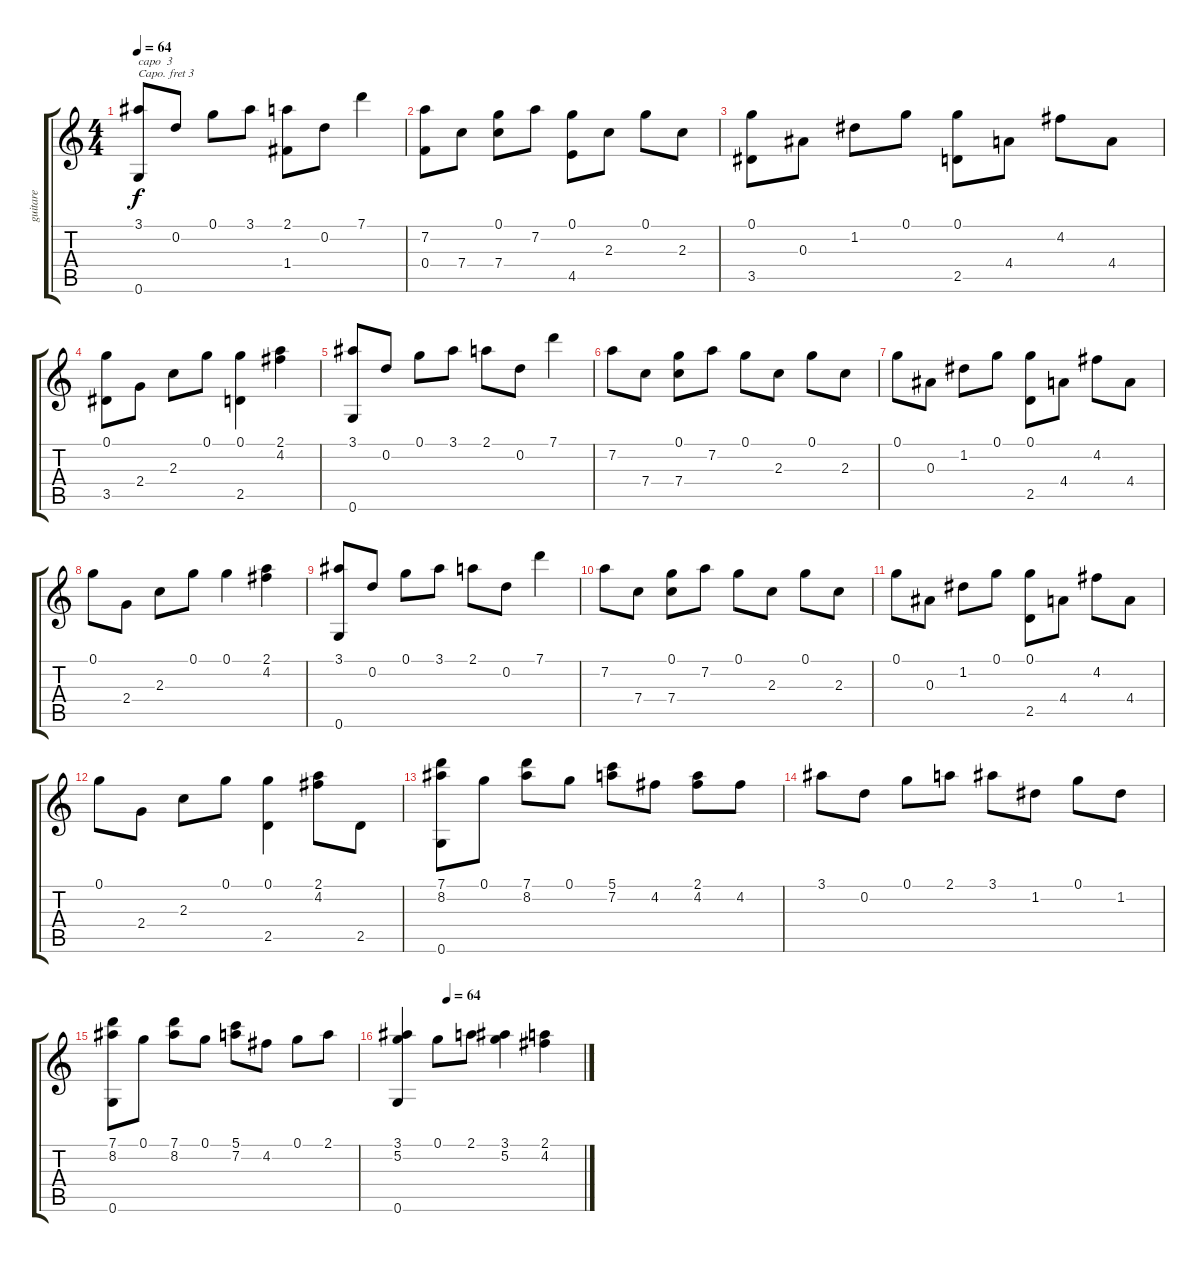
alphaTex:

\track ("guitare" "guitare") {instrument acousticguitarnylon}
\staff {score tabs}
\capo 3
\tuning (E4 B3 G3 D3 A2 E2) {hide}
\ts (4 4)
\tempo 64
\clef g2
\ks c
(3.1 0.6).8{txt "capo  3" dy f instrument acousticguitarnylon} 0.2.8 0.1.8 3.1.8 (2.1 1.4).8 0.2.8 7.1.4 |
(7.2 0.4).8 7.4.8 (0.1 7.4).8 7.2.8 (0.1 4.5).8 2.3.8 0.1.8 2.3.8 |
(0.1 3.5).8 0.3.8 1.2.8 0.1.8 (0.1 2.5).8 4.4.8 4.2.8 4.4.8 |
(0.1 3.5).8 2.4.8 2.3.8 0.1.8 (0.1 2.5).4 (2.1 4.2).4 |
(3.1 0.6).8 0.2.8 0.1.8 3.1.8 2.1.8 0.2.8 7.1.4 |
7.2.8 7.4.8 (0.1 7.4).8 7.2.8 0.1.8 2.3.8 0.1.8 2.3.8 |
0.1.8 0.3.8 1.2.8 0.1.8 (0.1 2.5).8 4.4.8 4.2.8 4.4.8 |
0.1.8 2.4.8 2.3.8 0.1.8 0.1.4 (2.1 4.2).4 |
(3.1 0.6).8 0.2.8 0.1.8 3.1.8 2.1.8 0.2.8 7.1.4 |
7.2.8 7.4.8 (0.1 7.4).8 7.2.8 0.1.8 2.3.8 0.1.8 2.3.8 |
0.1.8 0.3.8 1.2.8 0.1.8 (0.1 2.5).8 4.4.8 4.2.8 4.4.8 |
0.1.8 2.4.8 2.3.8 0.1.8 (0.1 2.5).4 (2.1 4.2).8 2.5.8 |
(7.1 8.2 0.6).8 0.1.8 (7.1 8.2).8 0.1.8 (5.1 7.2).8 4.2.8 (2.1 4.2).8 4.2.8 |
3.1.8 0.2.8 0.1.8 2.1.8 3.1.8 1.2.8 0.1.8 1.2.8 |
(7.1 8.2 0.6).8 0.1.8 (7.1 8.2).8 0.1.8 (5.1 7.2).8 4.2.8 0.1.8 2.1.8 |
\tempo (64 0.25)
(3.1 5.2 0.6).4 0.1.8 2.1.8 (3.1 5.2).4 (2.1 4.2).4
